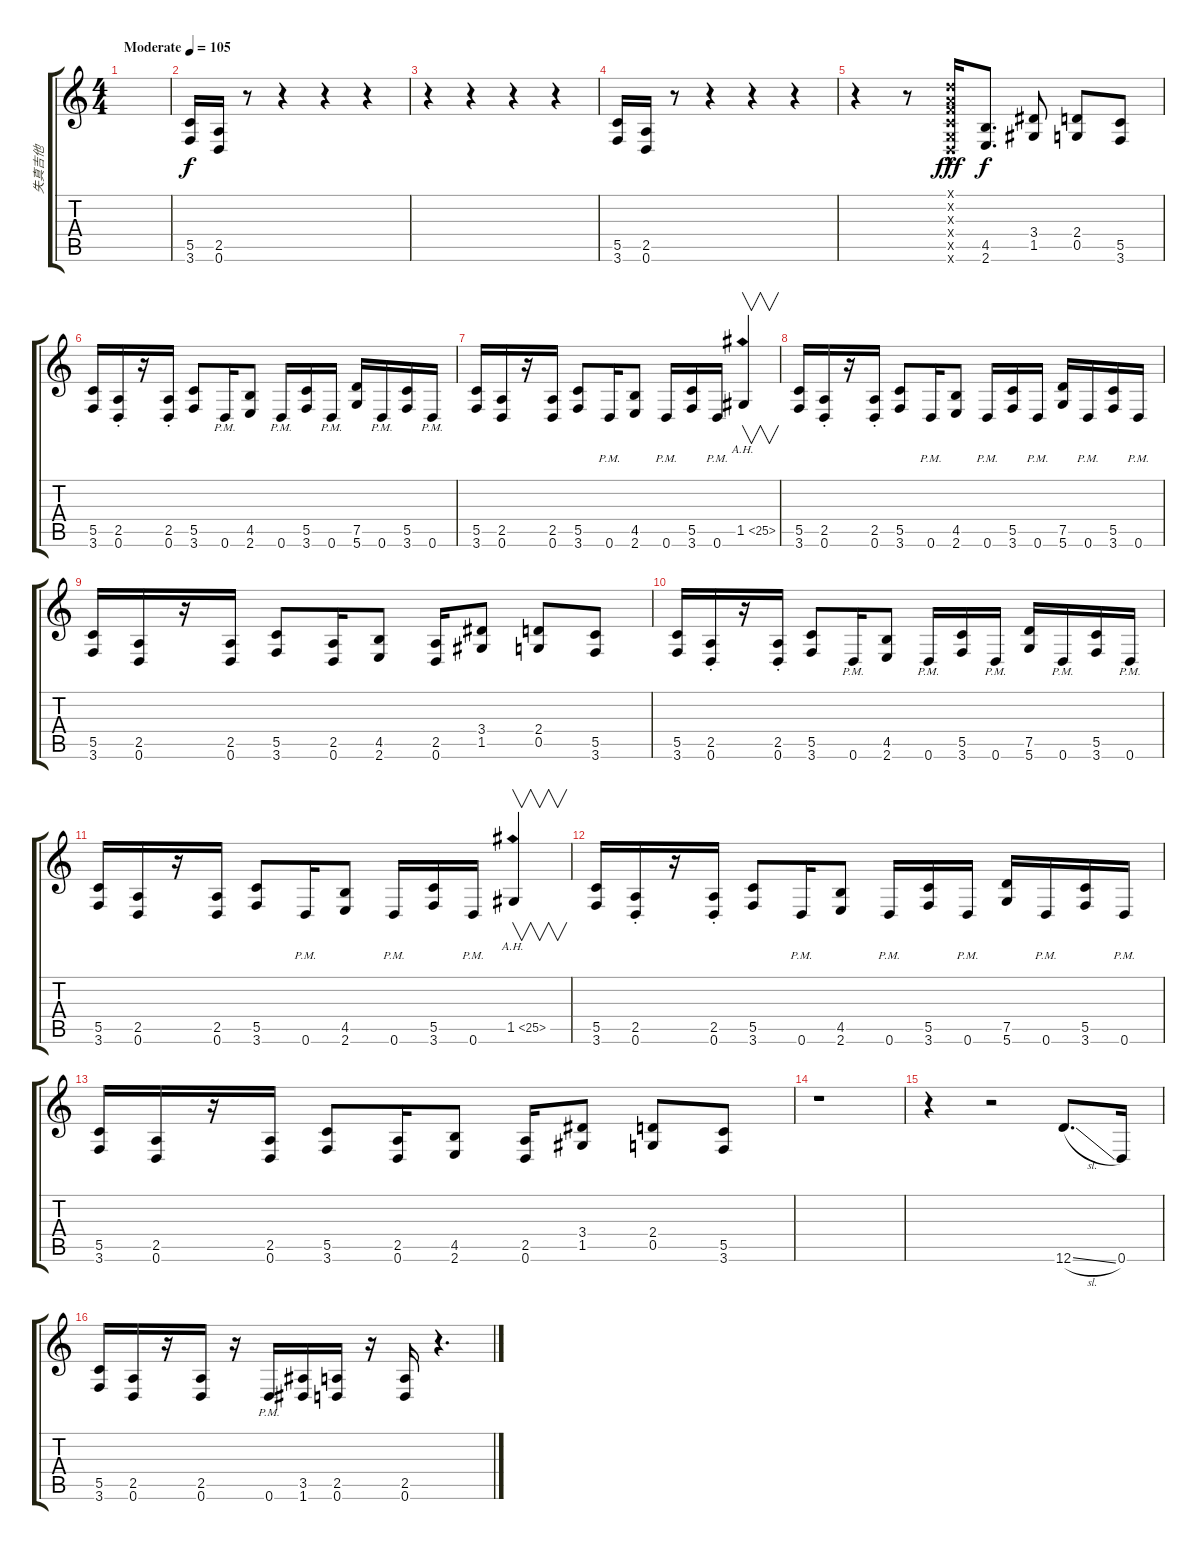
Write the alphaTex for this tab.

\track ("失真吉他" "失真吉他") {instrument overdrivenguitar}
\staff {score tabs}
\tuning (D4 A3 F3 C3 G2 D2) {hide}
\ts (4 4)
\tempo (105 "Moderate")
\clef g2
\ks c
|
(5.5 3.6).16 (2.5 0.6).16 r.8 r.4 r.4 r.4 |
r.4 r.4 r.4 r.4 |
(5.5 3.6).16 (2.5 0.6).16 r.8 r.4 r.4 r.4 |
r.4 r.8 (0.1{hac x} 0.2{x} 0.3{x} 0.4{x} 0.5{x} 0.6{x}).16{dy fff} (4.5 2.6).8{d dy f} (3.4 1.5).8 (2.4 0.5).8 (5.5 3.6).8 |
(5.5 3.6).16 (2.5 0.6{st}).16 r.16 (2.5 0.6{st}).16 (5.5 3.6).8 0.6{pm}.16 (4.5 2.6).8 0.6{pm}.16 (5.5 3.6).16 0.6{pm}.16 (7.5 5.6).16 0.6{pm}.16 (5.5 3.6).16 0.6{pm}.16 |
(5.5 3.6).16 (2.5 0.6).16 r.16 (2.5 0.6).16 (5.5 3.6).8 0.6{pm}.16 (4.5 2.6).8 0.6{pm}.16 (5.5 3.6).16 0.6{pm}.16 1.5{ah 24}.4{v} |
(5.5 3.6).16 (2.5 0.6{st}).16 r.16 (2.5 0.6{st}).16 (5.5 3.6).8 0.6{pm}.16 (4.5 2.6).8 0.6{pm}.16 (5.5 3.6).16 0.6{pm}.16 (7.5 5.6).16 0.6{pm}.16 (5.5 3.6).16 0.6{pm}.16 |
(5.5 3.6).16 (2.5 0.6).16 r.16 (2.5 0.6).16 (5.5 3.6).8 (2.5 0.6).16 (4.5 2.6).8 (2.5 0.6).16 (3.4 1.5).8 (2.4 0.5).8 (5.5 3.6).8 |
(5.5 3.6).16 (2.5 0.6{st}).16 r.16 (2.5 0.6{st}).16 (5.5 3.6).8 0.6{pm}.16 (4.5 2.6).8 0.6{pm}.16 (5.5 3.6).16 0.6{pm}.16 (7.5 5.6).16 0.6{pm}.16 (5.5 3.6).16 0.6{pm}.16 |
(5.5 3.6).16 (2.5 0.6).16 r.16 (2.5 0.6).16 (5.5 3.6).8 0.6{pm}.16 (4.5 2.6).8 0.6{pm}.16 (5.5 3.6).16 0.6{pm}.16 1.5{ah 24}.4{v} |
(5.5 3.6).16 (2.5 0.6{st}).16 r.16 (2.5 0.6{st}).16 (5.5 3.6).8 0.6{pm}.16 (4.5 2.6).8 0.6{pm}.16 (5.5 3.6).16 0.6{pm}.16 (7.5 5.6).16 0.6{pm}.16 (5.5 3.6).16 0.6{pm}.16 |
(5.5 3.6).16 (2.5 0.6).16 r.16 (2.5 0.6).16 (5.5 3.6).8 (2.5 0.6).16 (4.5 2.6).8 (2.5 0.6).16 (3.4 1.5).8 (2.4 0.5).8 (5.5 3.6).8 |
r.1 |
r.4 r.2 12.6{sl}.8{d} 0.6.16 |
(5.5 3.6).16 (2.5 0.6).16 r.16 (2.5 0.6).16 r.16 0.6{pm}.16 (3.5 1.6).16 (2.5 0.6).16 r.16 (2.5 0.6).16 r.4{d}
